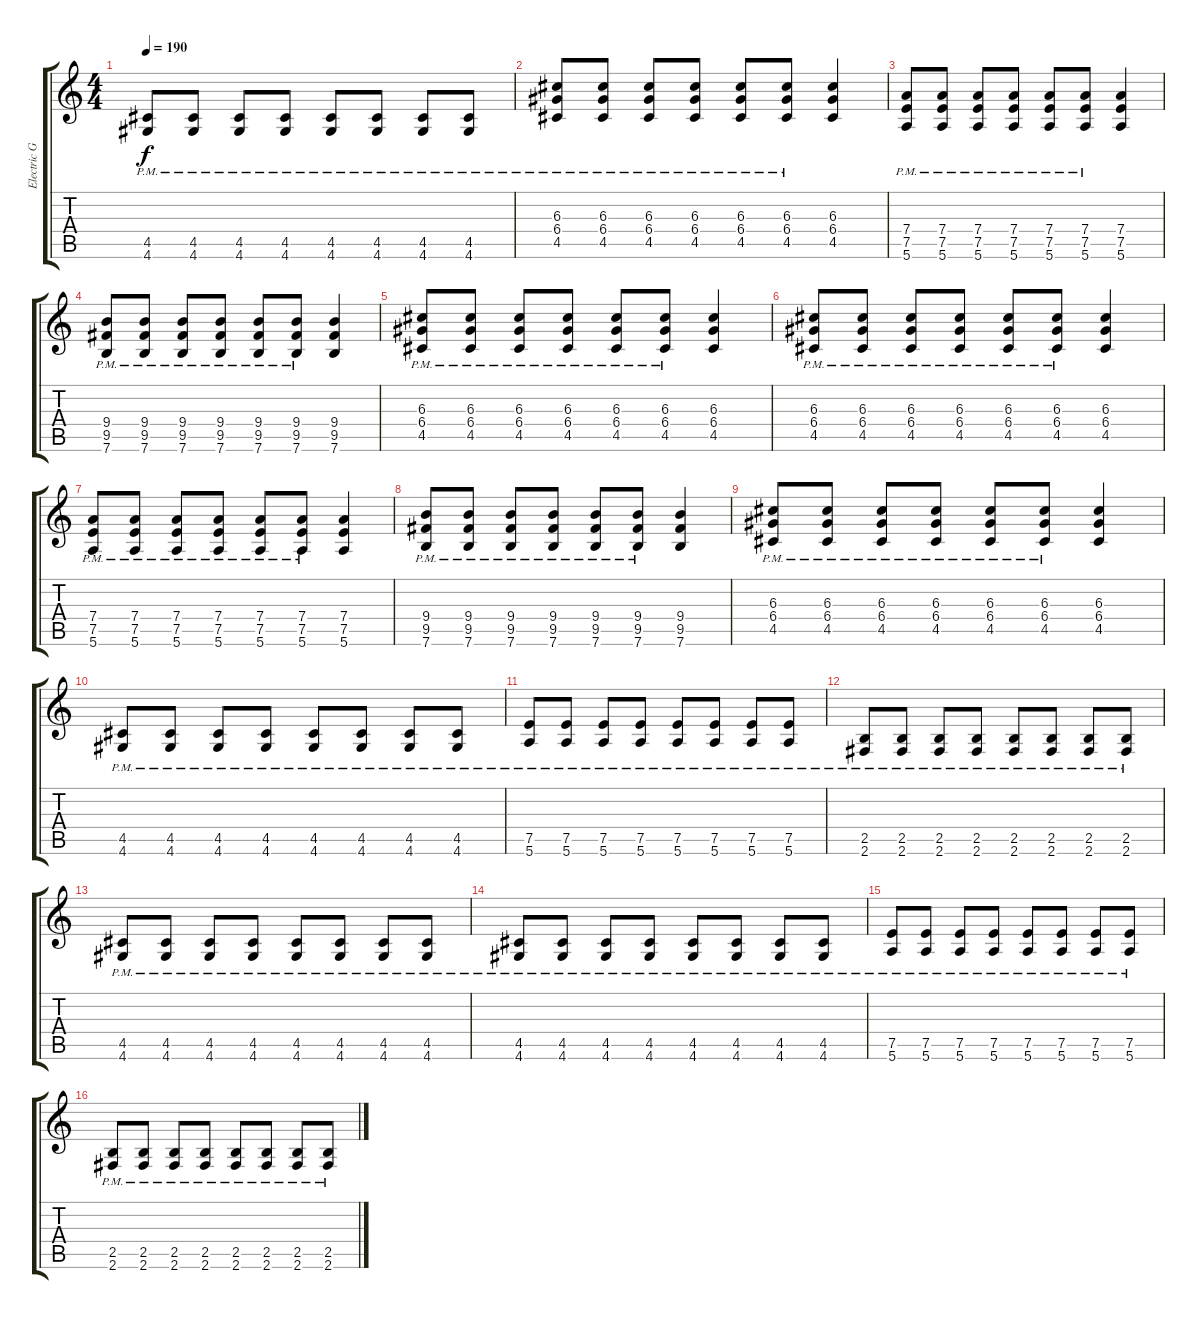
\track ("Electric Guitar" "Electric G") {instrument overdrivenguitar}
\staff {score tabs}
\tuning (E4 B3 G3 D3 A2 E2) {hide}
\ts (4 4)
\tempo 190
\clef g2
\ks c
(4.5{pm} 4.6{pm}).8{dy f} (4.5{pm} 4.6{pm}).8 (4.5{pm} 4.6{pm}).8 (4.5{pm} 4.6{pm}).8 (4.5{pm} 4.6{pm}).8 (4.5{pm} 4.6{pm}).8 (4.5{pm} 4.6{pm}).8 (4.5{pm} 4.6{pm}).8 |
(6.3{pm} 6.4{pm} 4.5{pm}).8 (6.3{pm} 6.4{pm} 4.5{pm}).8 (6.3{pm} 6.4{pm} 4.5{pm}).8 (6.3{pm} 6.4{pm} 4.5{pm}).8 (6.3{pm} 6.4{pm} 4.5{pm}).8 (6.3{pm} 6.4{pm} 4.5{pm}).8 (6.3 6.4 4.5).4 |
(7.4{pm} 7.5{pm} 5.6{pm}).8 (7.4{pm} 7.5{pm} 5.6{pm}).8 (7.4{pm} 7.5{pm} 5.6{pm}).8 (7.4{pm} 7.5{pm} 5.6{pm}).8 (7.4{pm} 7.5{pm} 5.6{pm}).8 (7.4{pm} 7.5{pm} 5.6{pm}).8 (7.4 7.5 5.6).4 |
(9.4{pm} 9.5{pm} 7.6{pm}).8 (9.4{pm} 9.5{pm} 7.6{pm}).8 (9.4{pm} 9.5{pm} 7.6{pm}).8 (9.4{pm} 9.5{pm} 7.6{pm}).8 (9.4{pm} 9.5{pm} 7.6{pm}).8 (9.4{pm} 9.5{pm} 7.6{pm}).8 (9.4 9.5 7.6).4 |
(6.3{pm} 6.4{pm} 4.5{pm}).8 (6.3{pm} 6.4{pm} 4.5{pm}).8 (6.3{pm} 6.4{pm} 4.5{pm}).8 (6.3{pm} 6.4{pm} 4.5{pm}).8 (6.3{pm} 6.4{pm} 4.5{pm}).8 (6.3{pm} 6.4{pm} 4.5{pm}).8 (6.3 6.4 4.5).4 |
(6.3{pm} 6.4{pm} 4.5{pm}).8 (6.3{pm} 6.4{pm} 4.5{pm}).8 (6.3{pm} 6.4{pm} 4.5{pm}).8 (6.3{pm} 6.4{pm} 4.5{pm}).8 (6.3{pm} 6.4{pm} 4.5{pm}).8 (6.3{pm} 6.4{pm} 4.5{pm}).8 (6.3 6.4 4.5).4 |
(7.4{pm} 7.5{pm} 5.6{pm}).8 (7.4{pm} 7.5{pm} 5.6{pm}).8 (7.4{pm} 7.5{pm} 5.6{pm}).8 (7.4{pm} 7.5{pm} 5.6{pm}).8 (7.4{pm} 7.5{pm} 5.6{pm}).8 (7.4{pm} 7.5{pm} 5.6{pm}).8 (7.4 7.5 5.6).4 |
(9.4{pm} 9.5{pm} 7.6{pm}).8 (9.4{pm} 9.5{pm} 7.6{pm}).8 (9.4{pm} 9.5{pm} 7.6{pm}).8 (9.4{pm} 9.5{pm} 7.6{pm}).8 (9.4{pm} 9.5{pm} 7.6{pm}).8 (9.4{pm} 9.5{pm} 7.6{pm}).8 (9.4 9.5 7.6).4 |
(6.3{pm} 6.4{pm} 4.5{pm}).8 (6.3{pm} 6.4{pm} 4.5{pm}).8 (6.3{pm} 6.4{pm} 4.5{pm}).8 (6.3{pm} 6.4{pm} 4.5{pm}).8 (6.3{pm} 6.4{pm} 4.5{pm}).8 (6.3{pm} 6.4{pm} 4.5{pm}).8 (6.3 6.4 4.5).4 |
(4.5{pm} 4.6{pm}).8 (4.5{pm} 4.6{pm}).8 (4.5{pm} 4.6{pm}).8 (4.5{pm} 4.6{pm}).8 (4.5{pm} 4.6{pm}).8 (4.5{pm} 4.6{pm}).8 (4.5{pm} 4.6{pm}).8 (4.5{pm} 4.6{pm}).8 |
(7.5{pm} 5.6{pm}).8 (7.5{pm} 5.6{pm}).8 (7.5{pm} 5.6{pm}).8 (7.5{pm} 5.6{pm}).8 (7.5{pm} 5.6{pm}).8 (7.5{pm} 5.6{pm}).8 (7.5{pm} 5.6{pm}).8 (7.5{pm} 5.6{pm}).8 |
(2.5{pm} 2.6{pm}).8 (2.5{pm} 2.6{pm}).8 (2.5{pm} 2.6{pm}).8 (2.5{pm} 2.6{pm}).8 (2.5{pm} 2.6{pm}).8 (2.5{pm} 2.6{pm}).8 (2.5{pm} 2.6{pm}).8 (2.5{pm} 2.6{pm}).8 |
(4.5{pm} 4.6{pm}).8 (4.5{pm} 4.6{pm}).8 (4.5{pm} 4.6{pm}).8 (4.5{pm} 4.6{pm}).8 (4.5{pm} 4.6{pm}).8 (4.5{pm} 4.6{pm}).8 (4.5{pm} 4.6{pm}).8 (4.5{pm} 4.6{pm}).8 |
(4.5{pm} 4.6{pm}).8 (4.5{pm} 4.6{pm}).8 (4.5{pm} 4.6{pm}).8 (4.5{pm} 4.6{pm}).8 (4.5{pm} 4.6{pm}).8 (4.5{pm} 4.6{pm}).8 (4.5{pm} 4.6{pm}).8 (4.5{pm} 4.6{pm}).8 |
(7.5{pm} 5.6{pm}).8 (7.5{pm} 5.6{pm}).8 (7.5{pm} 5.6{pm}).8 (7.5{pm} 5.6{pm}).8 (7.5{pm} 5.6{pm}).8 (7.5{pm} 5.6{pm}).8 (7.5{pm} 5.6{pm}).8 (7.5{pm} 5.6{pm}).8 |
(2.5{pm} 2.6{pm}).8 (2.5{pm} 2.6{pm}).8 (2.5{pm} 2.6{pm}).8 (2.5{pm} 2.6{pm}).8 (2.5{pm} 2.6{pm}).8 (2.5{pm} 2.6{pm}).8 (2.5{pm} 2.6{pm}).8 (2.5{pm} 2.6{pm}).8
